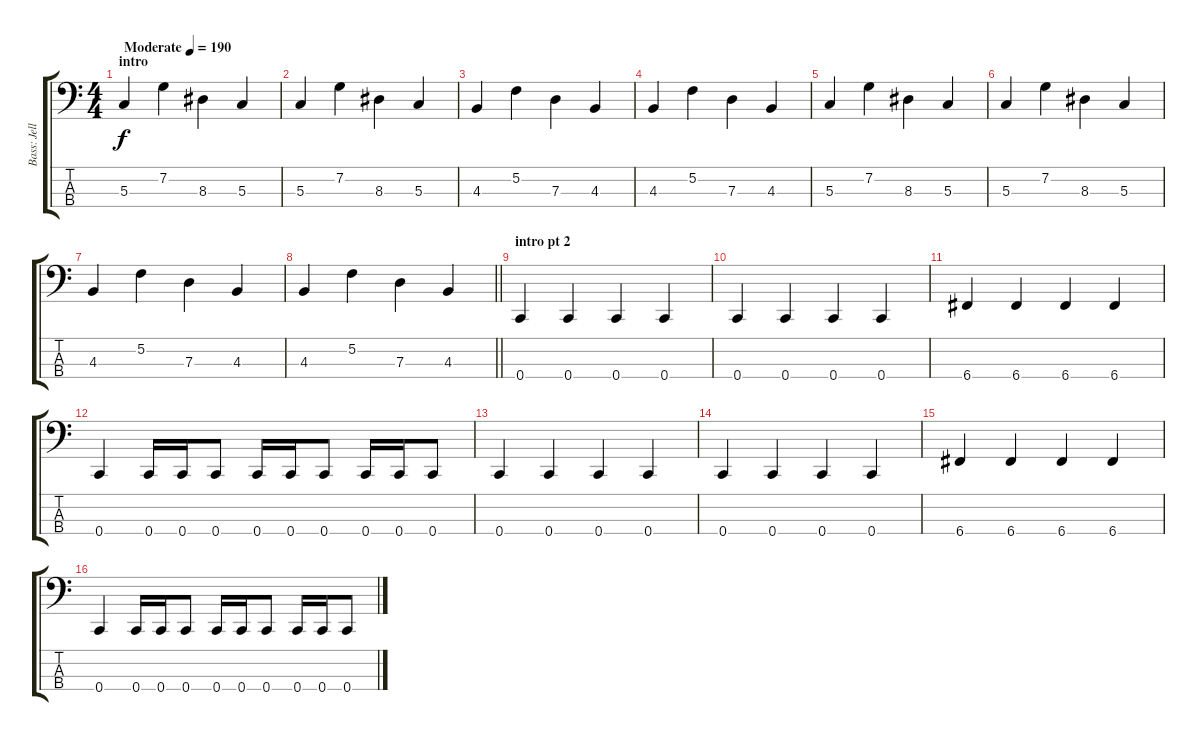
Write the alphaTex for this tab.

\track ("Bass: Jelle" "Bass: Jell") {instrument electricbasspick}
\staff {score tabs}
\tuning (F2 C2 G1 C1) {hide}
\ts (4 4)
\section ("" "intro")
\tempo (190 "Moderate")
\clef f4
\ks c
5.3.4{dy f instrument electricbasspick} 7.2.4 8.3.4 5.3.4 |
5.3.4 7.2.4 8.3.4 5.3.4 |
4.3.4 5.2.4 7.3.4 4.3.4 |
4.3.4 5.2.4 7.3.4 4.3.4 |
5.3.4 7.2.4 8.3.4 5.3.4 |
5.3.4 7.2.4 8.3.4 5.3.4 |
4.3.4 5.2.4 7.3.4 4.3.4 |
\barLineRight lightlight
4.3.4 5.2.4 7.3.4 4.3.4 |
\section ("" "intro pt 2")
0.4.4 0.4.4 0.4.4 0.4.4 |
0.4.4 0.4.4 0.4.4 0.4.4 |
6.4.4 6.4.4 6.4.4 6.4.4 |
0.4.4 0.4.16 0.4.16 0.4.8 0.4.16 0.4.16 0.4.8 0.4.16 0.4.16 0.4.8 |
0.4.4 0.4.4 0.4.4 0.4.4 |
0.4.4 0.4.4 0.4.4 0.4.4 |
6.4.4 6.4.4 6.4.4 6.4.4 |
0.4.4 0.4.16 0.4.16 0.4.8 0.4.16 0.4.16 0.4.8 0.4.16 0.4.16 0.4.8
